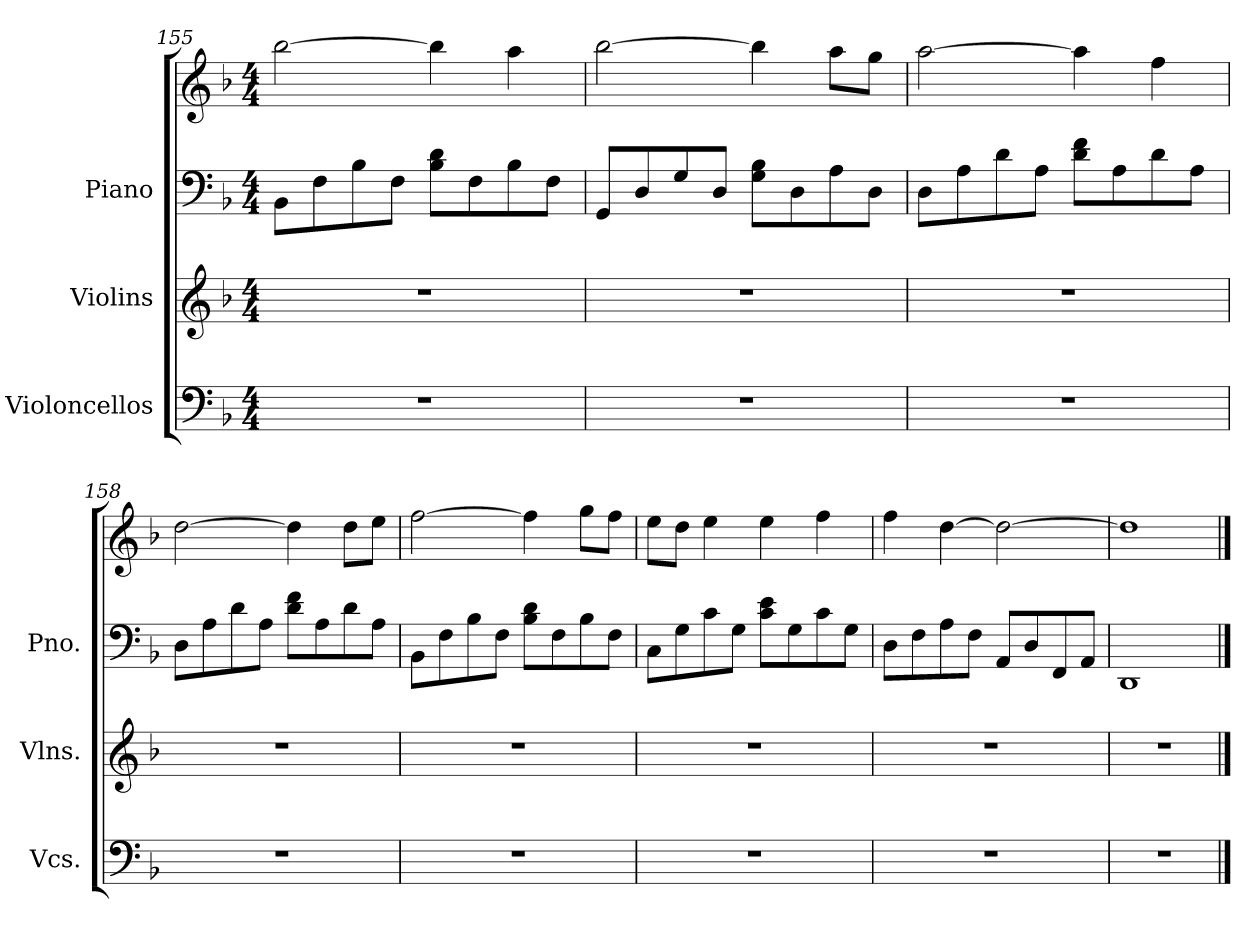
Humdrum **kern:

**kern	**kern	**kern	**kern
*part3	*part2	*part1	*part1
*staff4	*staff3	*staff2	*staff1
*I"Violoncellos	*I"Violins	*I"Piano	*
*I'Vcs.	*I'Vlns.	*I'Pno.	*
*clefF4	*clefG2	*clefF4	*clefG2
*k[b-]	*k[b-]	*k[b-]	*k[b-]
*M4/4	*M4/4	*M4/4	*M4/4
=155	=155	=155	=155
1r	1r	8BB-\L	[2bb-\
.	.	8F\	.
.	.	8B-\	.
.	.	8F\J	.
.	.	8B-\ 8d\L	4bb-\]
.	.	8F\	.
.	.	8B-\	4aa\
.	.	8F\J	.
=156	=156	=156	=156
1r	1r	8GG/L	[2bb-\
.	.	8D/	.
.	.	8G/	.
.	.	8D/J	.
.	.	8G\ 8B-\L	4bb-\]
.	.	8D\	.
.	.	8A\	8aa\L
.	.	8D\J	8gg\J
=157	=157	=157	=157
1r	1r	8D\L	[2aa\
.	.	8A\	.
.	.	8d\	.
.	.	8A\J	.
.	.	8d\ 8f\L	4aa\]
.	.	8A\	.
.	.	8d\	4ff\
.	.	8A\J	.
=158	=158	=158	=158
1r	1r	8D\L	[2dd\
.	.	8A\	.
.	.	8d\	.
.	.	8A\J	.
.	.	8d\ 8f\L	4dd\]
.	.	8A\	.
.	.	8d\	8dd\L
.	.	8A\J	8ee\J
!!LO:LB:g=z
=159	=159	=159	=159
1r	1r	8BB-\L	[2ff\
.	.	8F\	.
.	.	8B-\	.
.	.	8F\J	.
.	.	8B-\ 8d\L	4ff\]
.	.	8F\	.
.	.	8B-\	8gg\L
.	.	8F\J	8ff\J
=160	=160	=160	=160
1r	1r	8C\L	8ee\L
.	.	8G\	8dd\J
.	.	8c\	4ee\
.	.	8G\J	.
.	.	8c\ 8e\L	4ee\
.	.	8G\	.
.	.	8c\	4ff\
.	.	8G\J	.
=161	=161	=161	=161
1r	1r	8D\L	4ff\
.	.	8F\	.
.	.	8A\	[4dd\
.	.	8F\J	.
.	.	8AA/L	2dd\_
.	.	8D/	.
.	.	8FF/	.
.	.	8AA/J	.
=162	=162	=162	=162
1r	1r	1DD	1dd]
==	==	==	==
*-	*-	*-	*-
